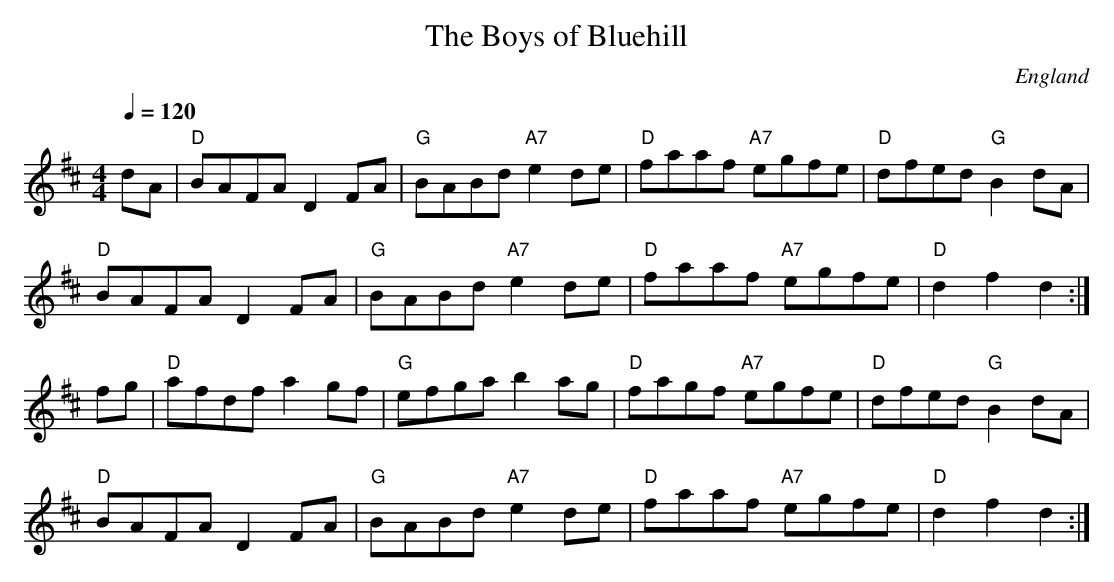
X:1
T:The Boys of Bluehill
M:4/4
L:1/8
O:England
K:D
Q:1/4=120
dA |\
"D" BAFA D2FA | "G" BABd "A7" e2de | "D" faaf "A7" egfe | "D" dfed "G" B2dA |
"D" BAFA D2FA | "G" BABd "A7" e2de | "D" faaf "A7" egfe | "D" d2 f2 d2 :|
fg |\
"D" afdf a2gf | "G" efga b2ag | "D" fagf "A7" egfe | "D" dfed "G" B2dA |
"D" BAFA D2FA | "G" BABd "A7" e2de | "D" faaf "A7" egfe | "D" d2 f2 d2 :|
